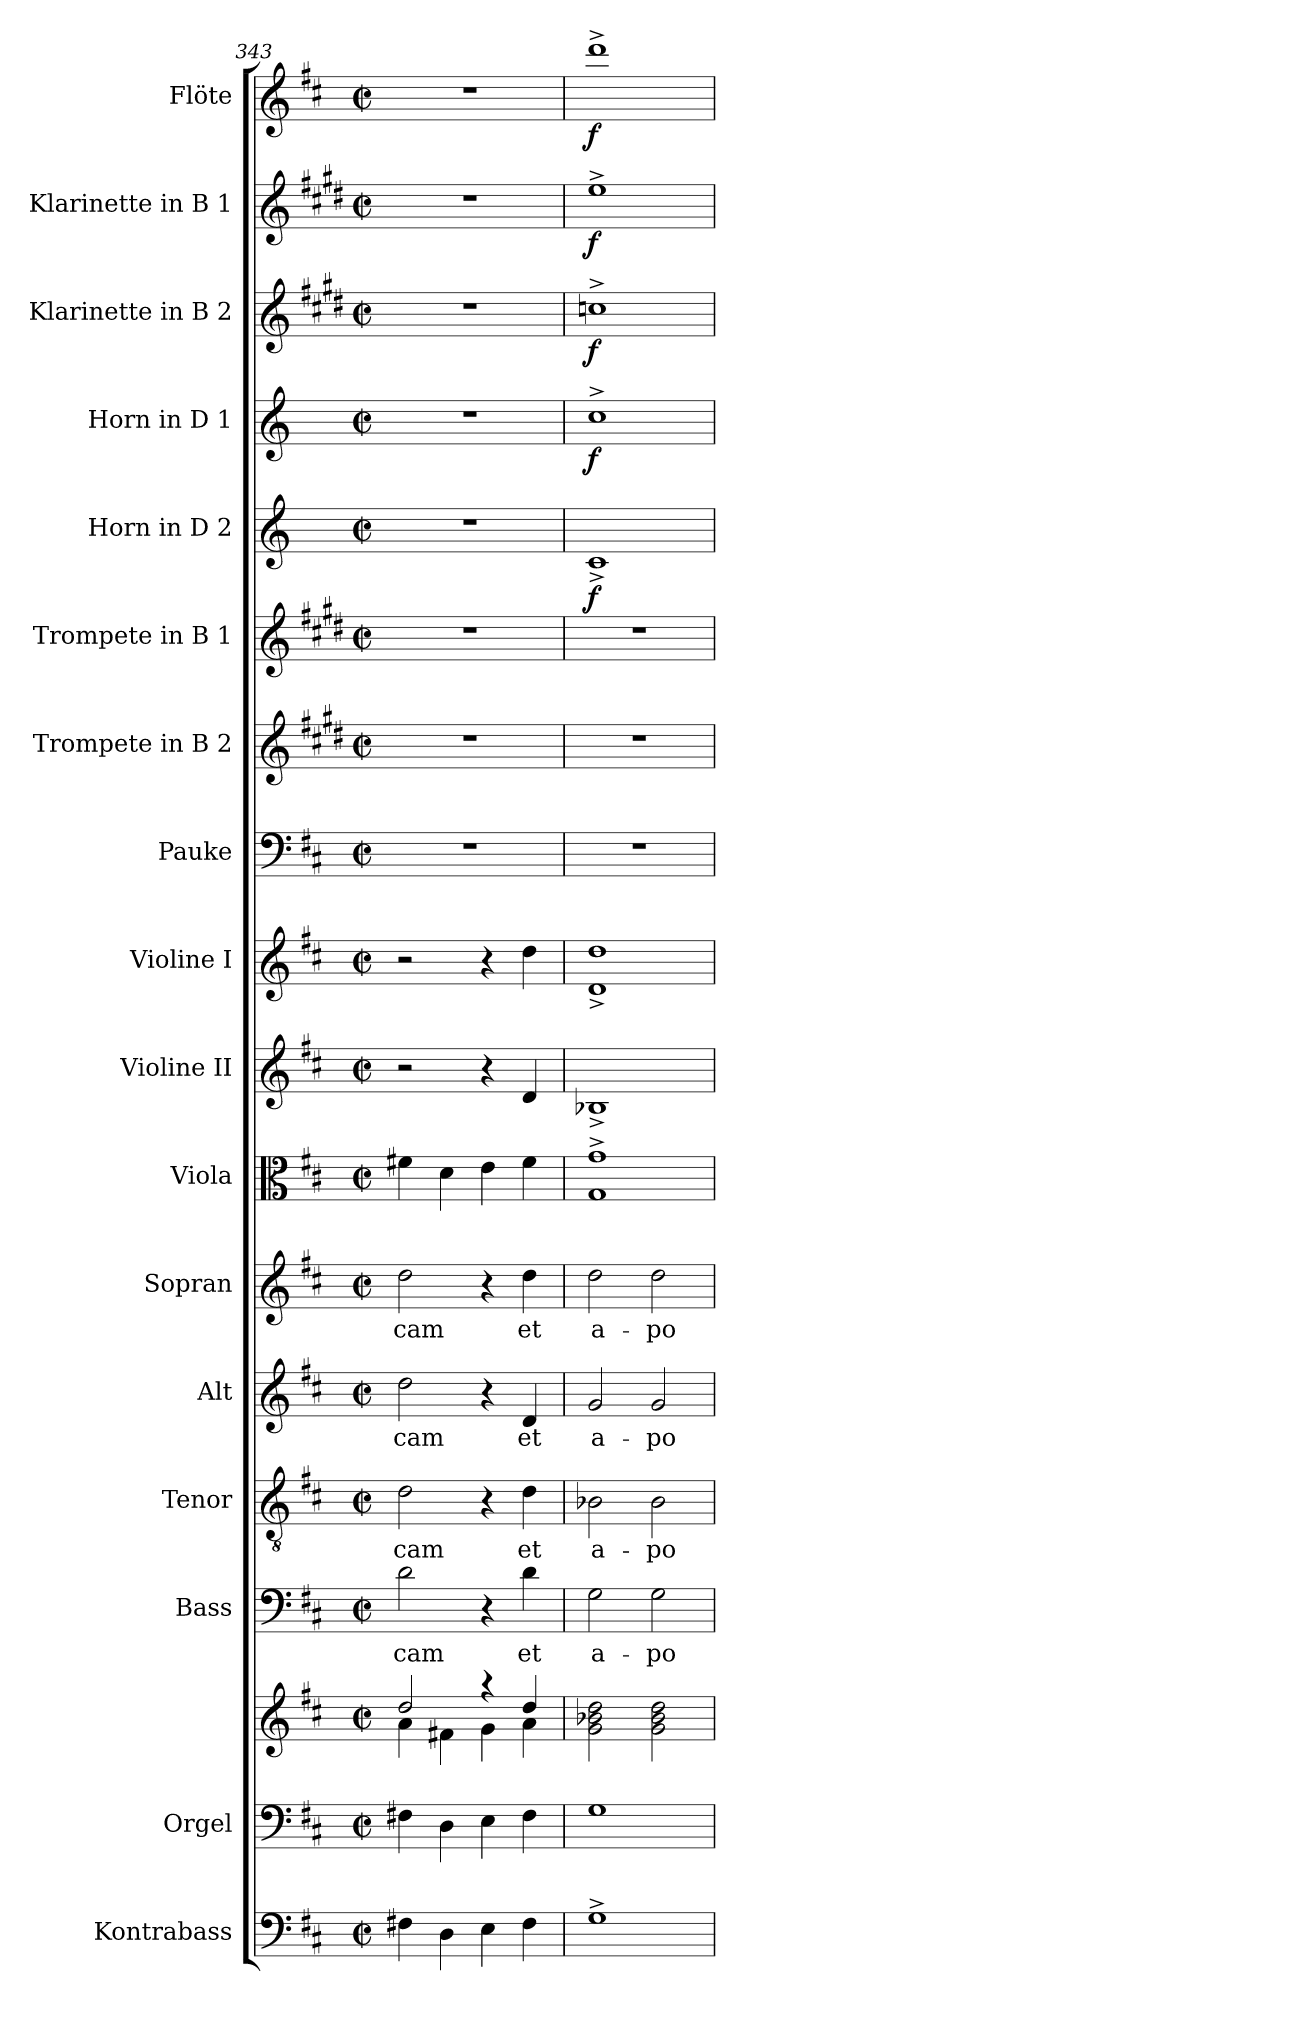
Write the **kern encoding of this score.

**kern	**kern	**kern	**kern	**text	**kern	**text	**kern	**text	**kern	**text	**kern	**kern	**kern	**kern	**kern	**kern	**kern	**dynam	**kern	**dynam	**kern	**dynam	**kern	**dynam	**kern	**dynam
*part17	*part16	*part16	*part15	*part15	*part14	*part14	*part13	*part13	*part12	*part12	*part11	*part10	*part9	*part8	*part7	*part6	*part5	*part5	*part4	*part4	*part3	*part3	*part2	*part2	*part1	*part1
*staff18	*staff17	*staff16	*staff15	*staff15	*staff14	*staff14	*staff13	*staff13	*staff12	*staff12	*staff11	*staff10	*staff9	*staff8	*staff7	*staff6	*staff5	*staff5	*staff4	*staff4	*staff3	*staff3	*staff2	*staff2	*staff1	*staff1
*I"Kontrabass	*I"Orgel	*	*I"Bass	*	*I"Tenor	*	*I"Alt	*	*I"Sopran	*	*I"Viola	*I"Violine II	*I"Violine I	*I"Pauke	*I"Trompete in B 2	*I"Trompete in B 1	*I"Horn in D 2	*	*I"Horn in D 1	*	*I"Klarinette in B 2	*	*I"Klarinette in B 1	*	*I"Flöte	*
*I'Kb.	*I'Org.	*	*I'B	*	*I'T	*	*I'A	*	*I'S	*	*I'Vla.	*I'Vl. II	*I'Vl. I	*I'Pk.	*I'Trp. 2	*I'Trp. 1	*I'Hrn. 2	*	*I'Hrn. 1	*	*I'Kl. 2	*	*I'Kl. 1	*	*I'Fl.	*
*clefF4	*clefF4	*clefG2	*clefF4	*	*clefGv2	*	*clefG2	*	*clefG2	*	*clefC3	*clefG2	*clefG2	*clefF4	*clefG2	*clefG2	*clefG2	*	*clefG2	*	*clefG2	*	*clefG2	*	*clefG2	*
*ITrd7c12	*	*	*	*	*	*	*	*	*	*	*	*	*	*	*ITrd1c2	*ITrd1c2	*ITrd-1c-2	*	*ITrd-1c-2	*	*ITrd1c2	*	*ITrd1c2	*	*	*
*k[f#c#]	*k[f#c#]	*k[f#c#]	*k[f#c#]	*	*k[f#c#]	*	*k[f#c#]	*	*k[f#c#]	*	*k[f#c#]	*k[f#c#]	*k[f#c#]	*k[f#c#]	*k[f#c#]	*k[f#c#]	*k[f#c#]	*	*k[f#c#]	*	*k[f#c#]	*	*k[f#c#]	*	*k[f#c#]	*
*D:	*D:	*D:	*D:	*	*D:	*	*D:	*	*D:	*	*D:	*D:	*D:	*D:	*D:	*D:	*D:	*	*D:	*	*D:	*	*D:	*	*D:	*
*M2/2	*M2/2	*M2/2	*M2/2	*	*M2/2	*	*M2/2	*	*M2/2	*	*M2/2	*M2/2	*M2/2	*M2/2	*M2/2	*M2/2	*M2/2	*	*M2/2	*	*M2/2	*	*M2/2	*	*M2/2	*
*met(c|)	*met(c|)	*met(c|)	*met(c|)	*	*met(c|)	*	*met(c|)	*	*met(c|)	*	*met(c|)	*met(c|)	*met(c|)	*met(c|)	*met(c|)	*met(c|)	*met(c|)	*	*met(c|)	*	*met(c|)	*	*met(c|)	*	*met(c|)	*
=343	=343	=343	=343	=343	=343	=343	=343	=343	=343	=343	=343	=343	=343	=343	=343	=343	=343	=343	=343	=343	=343	=343	=343	=343	=343	=343
*	*	*^	*	*	*	*	*	*	*	*	*	*	*	*	*	*	*	*	*	*	*	*	*	*	*	*
!	!	!	!	!	!LO:LY:b	!	!LO:LY:b	!	!LO:LY:b	!	!LO:LY:b	!	!	!	!	!	!	!	!	!	!	!	!	!	!	!	!
4FF#X\	4F#X\	2dd/	4a\	2d\	-cam	2d\	-cam	2dd\	-cam	2dd\	-cam	4f#X\	2r	2r	1r	1r	1r	1r	.	1r	.	1r	.	1r	.	1r	.
4DD\	4D\	.	4f#X\	.	.	.	.	.	.	.	.	4d\	.	.	.	.	.	.	.	.	.	.	.	.	.	.	.
4EE\	4E\	4raa	4g\	4r	.	4r	.	4r	.	4r	.	4e\	4r	4r	.	.	.	.	.	.	.	.	.	.	.	.	.
!	!	!	!	!	!LO:LY:b	!	!LO:LY:b	!	!LO:LY:b	!	!LO:LY:b	!	!	!	!	!	!	!	!	!	!	!	!	!	!	!	!
4FF#\	4F#\	4dd/	4a\	4d\	et	4d\	et	4d/	et	4dd\	et	4f#\	4d/	4dd\	.	.	.	.	.	.	.	.	.	.	.	.	.
=344	=344	=344	=344	=344	=344	=344	=344	=344	=344	=344	=344	=344	=344	=344	=344	=344	=344	=344	=344	=344	=344	=344	=344	=344	=344	=344	=344
!	!	!	!	!	!LO:LY:b	!	!LO:LY:b	!	!LO:LY:b	!	!LO:LY:b	!	!	!	!	!	!	!	!LO:DY:b	!	!LO:DY:b	!	!LO:DY:b	!	!LO:DY:b	!	!LO:DY:b
*	*	*v	*v	*	*	*	*	*	*	*	*	*	*	*	*	*	*	*	*	*	*	*	*	*	*	*	*
1GG^>	1G	2g\ 2b-X\ 2dd\	2G\	a-	2B-X\	a-	2g/	a-	2dd\	a-	1G^> 1g^>	1B-X^<	1d^< 1dd^<	1r	1r	1r	1d^<	f	1dd^>	f	1b-X^>	f	1dd^>	f	1ddd^>	f
!	!	!	!	!LO:LY:b	!	!LO:LY:b	!	!LO:LY:b	!	!LO:LY:b	!	!	!	!	!	!	!	!	!	!	!	!	!	!	!	!
.	.	2g\ 2b-\ 2dd\	2G\	-po-	2B-\	-po-	2g/	-po-	2dd\	-po-	.	.	.	.	.	.	.	.	.	.	.	.	.	.	.	.
=	=	=	=	=	=	=	=	=	=	=	=	=	=	=	=	=	=	=	=	=	=	=	=	=	=	=
*-	*-	*-	*-	*-	*-	*-	*-	*-	*-	*-	*-	*-	*-	*-	*-	*-	*-	*-	*-	*-	*-	*-	*-	*-	*-	*-
